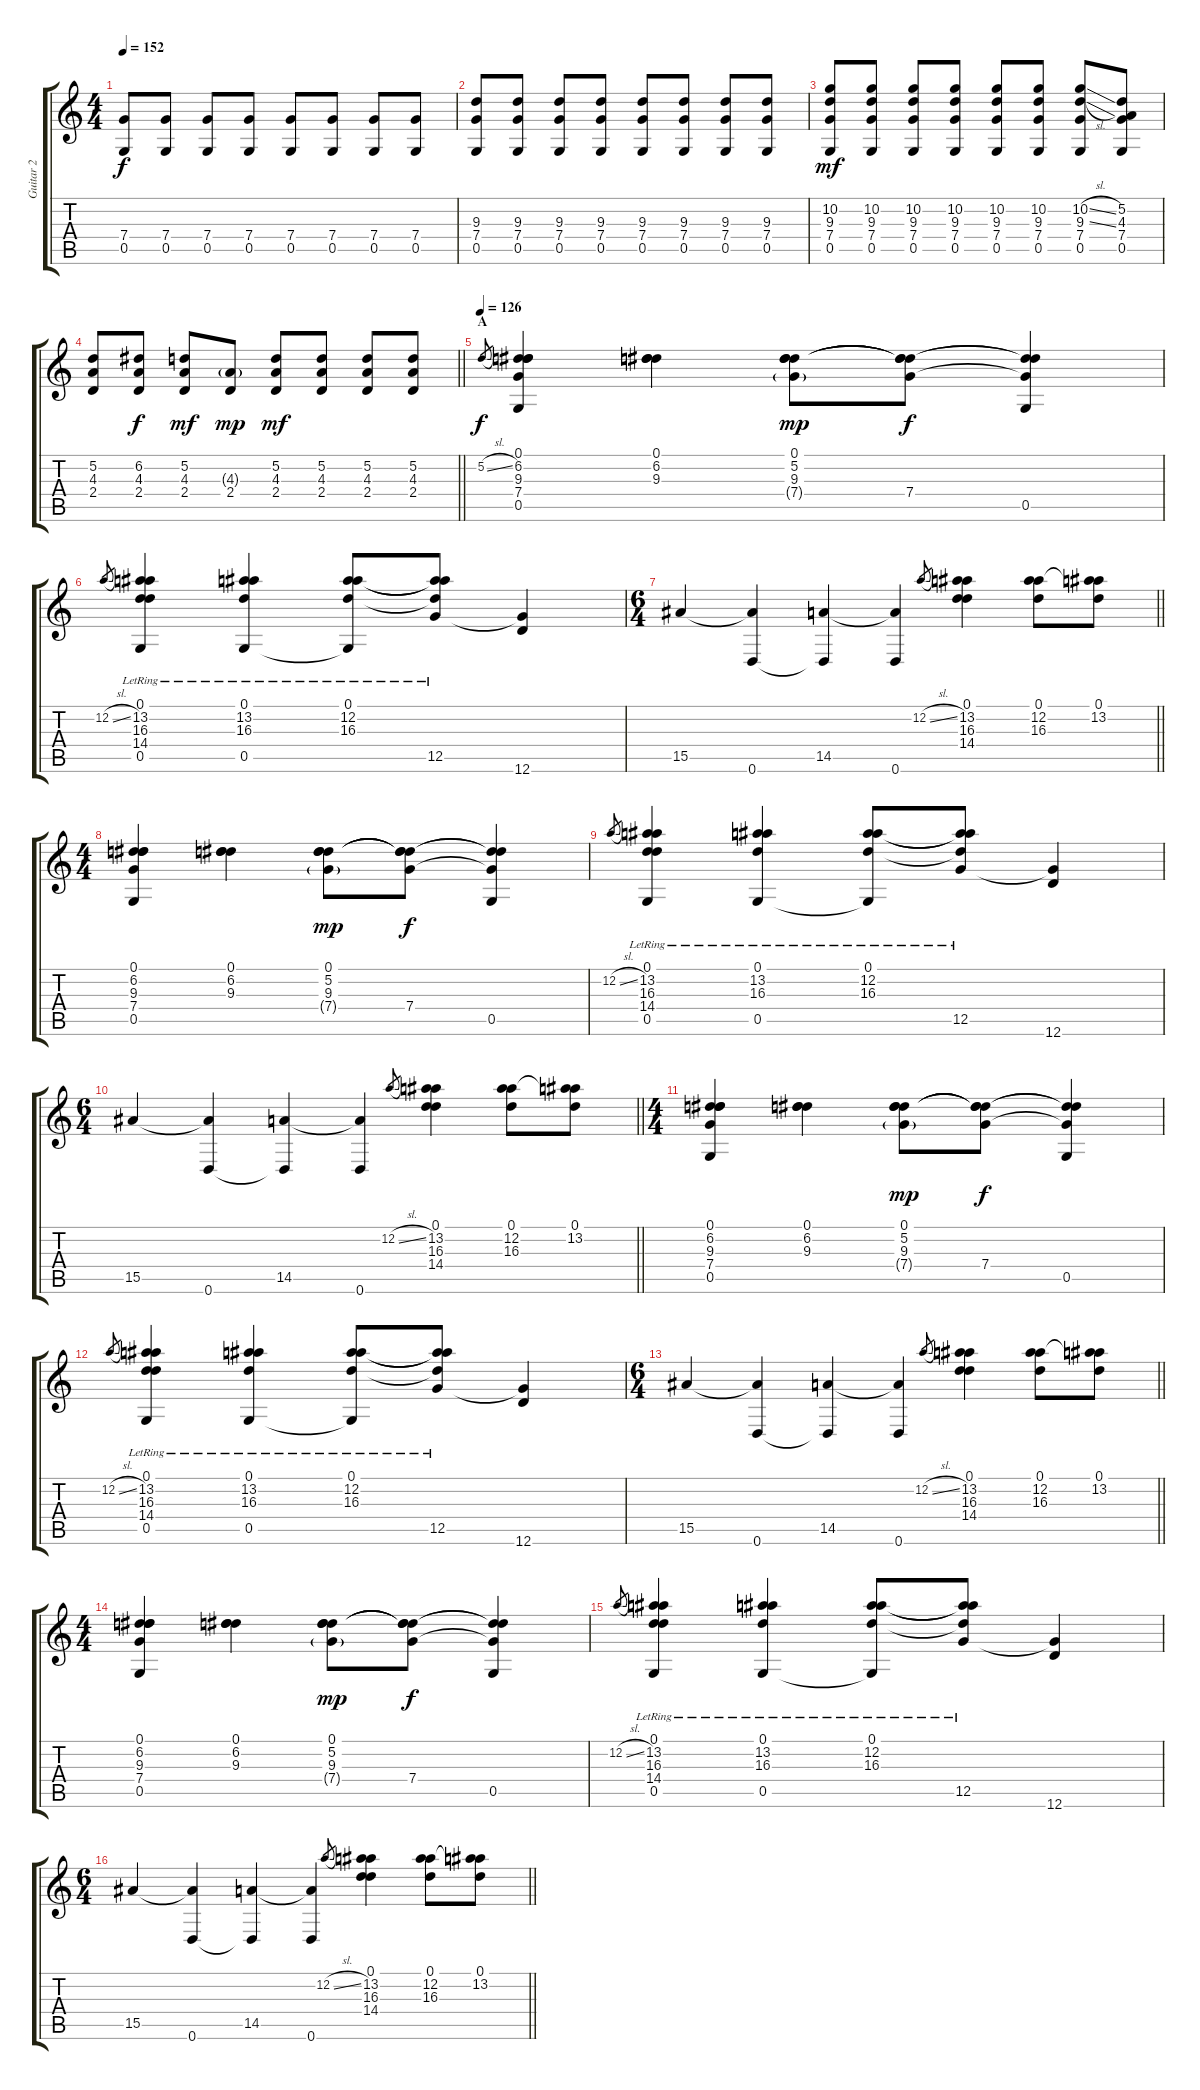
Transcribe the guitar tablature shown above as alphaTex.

\track ("Guitar 2" "Guitar 2") {instrument overdrivenguitar}
\staff {score tabs}
\tuning (D4 A3 F3 C3 G2 D2) {hide}
\ts (4 4)
\section ("" "")
\tempo 152
\clef g2
\ks c
(7.4 0.5).8{dy f} (7.4 0.5).8 (7.4 0.5).8 (7.4 0.5).8 (7.4 0.5).8 (7.4 0.5).8 (7.4 0.5).8 (7.4 0.5).8 |
(9.3 7.4 0.5).8 (9.3 7.4 0.5).8 (9.3 7.4 0.5).8 (9.3 7.4 0.5).8 (9.3 7.4 0.5).8 (9.3 7.4 0.5).8 (9.3 7.4 0.5).8 (9.3 7.4 0.5).8 |
(10.2 9.3 7.4 0.5).8{dy mf} (10.2 9.3 7.4 0.5).8 (10.2 9.3 7.4 0.5).8 (10.2 9.3 7.4 0.5).8 (10.2 9.3 7.4 0.5).8 (10.2 9.3 7.4 0.5).8 (10.2{sl} 9.3{sl} 7.4 0.5).8 (5.2 4.3 7.4 0.5).8 |
\barLineRight lightlight
(5.2 4.3 2.4).8 (6.2 4.3 2.4).8{dy f} (5.2 4.3 2.4).8{dy mf} (4.3{g} 2.4).8{dy mp} (5.2 4.3 2.4).8{dy mf} (5.2 4.3 2.4).8 (5.2 4.3 2.4).8 (5.2 4.3 2.4).8 |
\section ("" "A")
\tempo 126
5.2{sl}.8{gr dy f} (0.1 6.2 9.3 7.4 0.5).4 (0.1 6.2 9.3).4 (0.1 5.2 9.3 7.4{g}).8{dy mp} (0.1{t} 5.2{t} 9.3{t} 7.4).8{dy f} (0.1{t} 9.3{t} 7.4{t} 0.5).4 |
12.2{sl}.8{gr} (0.1 13.2{lr} 16.3{lr} 14.4{lr} 0.5).4 (0.1 13.2{lr} 16.3 0.5).4 (0.1 12.2{lr} 16.3 0.5{t}).8 (0.1{t} 12.2{t} 16.3{t} 12.5{lr}).8 (12.5{t} 12.6).4 |
\ts (6 4)
\barLineRight lightlight
15.5.4 (15.5{t} 0.6).4 (14.5 0.6{t}).4 (14.5{t} 0.6).4 12.2{sl}.8{gr} (0.1 13.2 16.3 14.4).4 (0.1 12.2 16.3).8 (0.1 13.2 16.3{t}).8 |
\ts (4 4)
\section ("" "")
(0.1 6.2 9.3 7.4 0.5).4 (0.1 6.2 9.3).4 (0.1 5.2 9.3 7.4{g}).8{dy mp} (0.1{t} 5.2{t} 9.3{t} 7.4).8{dy f} (0.1{t} 9.3{t} 7.4{t} 0.5).4 |
12.2{sl}.8{gr} (0.1 13.2{lr} 16.3{lr} 14.4{lr} 0.5).4 (0.1 13.2{lr} 16.3 0.5).4 (0.1 12.2{lr} 16.3 0.5{t}).8 (0.1{t} 12.2{t} 16.3{t} 12.5{lr}).8 (12.5{t} 12.6).4 |
\ts (6 4)
\barLineRight lightlight
15.5.4 (15.5{t} 0.6).4 (14.5 0.6{t}).4 (14.5{t} 0.6).4 12.2{sl}.8{gr} (0.1 13.2 16.3 14.4).4 (0.1 12.2 16.3).8 (0.1 13.2 16.3{t}).8 |
\ts (4 4)
\section ("" "")
(0.1 6.2 9.3 7.4 0.5).4 (0.1 6.2 9.3).4 (0.1 5.2 9.3 7.4{g}).8{dy mp} (0.1{t} 5.2{t} 9.3{t} 7.4).8{dy f} (0.1{t} 9.3{t} 7.4{t} 0.5).4 |
12.2{sl}.8{gr} (0.1 13.2{lr} 16.3{lr} 14.4{lr} 0.5).4 (0.1 13.2{lr} 16.3 0.5).4 (0.1 12.2{lr} 16.3 0.5{t}).8 (0.1{t} 12.2{t} 16.3{t} 12.5{lr}).8 (12.5{t} 12.6).4 |
\ts (6 4)
\barLineRight lightlight
15.5.4 (15.5{t} 0.6).4 (14.5 0.6{t}).4 (14.5{t} 0.6).4 12.2{sl}.8{gr} (0.1 13.2 16.3 14.4).4 (0.1 12.2 16.3).8 (0.1 13.2 16.3{t}).8 |
\ts (4 4)
\section ("" "")
(0.1 6.2 9.3 7.4 0.5).4 (0.1 6.2 9.3).4 (0.1 5.2 9.3 7.4{g}).8{dy mp} (0.1{t} 5.2{t} 9.3{t} 7.4).8{dy f} (0.1{t} 9.3{t} 7.4{t} 0.5).4 |
12.2{sl}.8{gr} (0.1 13.2{lr} 16.3{lr} 14.4{lr} 0.5).4 (0.1 13.2{lr} 16.3 0.5).4 (0.1 12.2{lr} 16.3 0.5{t}).8 (0.1{t} 12.2{t} 16.3{t} 12.5{lr}).8 (12.5{t} 12.6).4 |
\ts (6 4)
\barLineRight lightlight
15.5.4 (15.5{t} 0.6).4 (14.5 0.6{t}).4 (14.5{t} 0.6).4 12.2{sl}.8{gr} (0.1 13.2 16.3 14.4).4 (0.1 12.2 16.3).8 (0.1 13.2 16.3{t}).8
